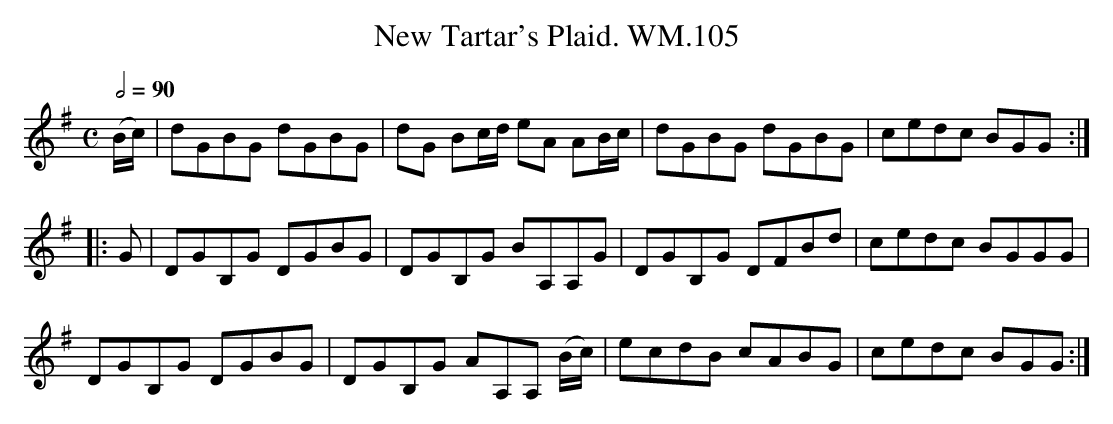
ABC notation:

X:1
T:New Tartar's Plaid. WM.105
M:C
L:1/8
Q:1/2=90
K:G
(B/c/)|dGBG dGBG|dG Bc/d/ eA AB/c/|dGBG dGBG|cedc BGG:|
|:G|DGB,G DGBG|DGB,G BA,A,G|DGB,G DFBd|cedc BGGG|
DGB,G DGBG|DGB,G AA,A, (B/c/)|ecdB cABG|cedc BGG:|
